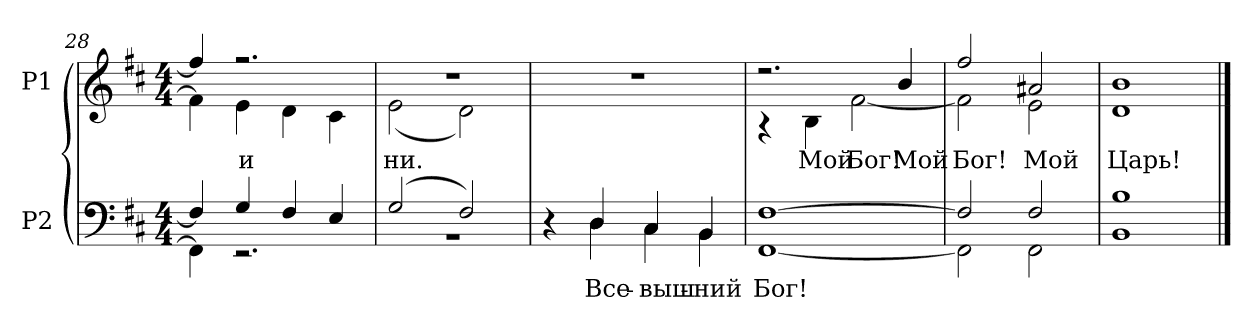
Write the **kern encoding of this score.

**kern	**text	**kern	**text
*part2	*part2	*part1	*part1
*staff2	*staff2	*staff1	*staff1
*I"P2	*	*I"P1	*
*clefF4	*	*clefG2	*
*k[f#c#]	*	*k[f#c#]	*
*b:	*	*b:	*
*M4/4	*	*M4/4	*
=28	=28	=28	=28
*^	*	*^	*
4F#i/]	4FF#i\]	.	4ff#i/]	4f#i\]	.
!	!	!	!	!	!LO:LY:b:color=#000000
4Gi/	2.r	.	2.r	4ei\	и
4F#i/	.	.	.	4di\	.
4Ei/	.	.	.	4c#i\	.
!!LO:LB:g=z	!!
=29	=29	=29	=29	=29	=29
!	!	!	!	!	!LO:LY:b:color=#000000
(2Gi/	1r	.	1r	(2ei\	-ни.
2F#i/)	.	.	.	2di\)	.
*	*	*	*v	*v	*
=30	=30	=30	=30	=30
4r	4ryy	.	1r	.
!	!	!LO:LY:a:color=#000000	!	!
4Di/	4Di\	Все-	.	.
!	!	!LO:LY:a:color=#000000	!	!
4C#i/	4C#i\	-выш-	.	.
!	!	!LO:LY:a:color=#000000	!	!
4BBi/	4BBi\	-ний	.	.
=31	=31	=31	=31	=31
!	!	!LO:LY:a:color=#000000	!	!
*	*	*	*^	*
[>1F#i	[<1FF#i	Бог!	2.r	4r	.
!	!	!	!	!	!LO:LY:b:color=#000000
.	.	.	.	4Bi\	Мой
!	!	!	!	!	!LO:LY:b:color=#000000
.	.	.	.	[<2f#i\	Бог!
!	!	!	!	!	!LO:LY:b:color=#000000
.	.	.	4bi/	.	Мой
=32	=32	=32	=32	=32	=32
!	!	!	!	!	!LO:LY:b:color=#000000
2F#i/]	2FF#i\]	.	2ff#i/	2f#i\]	Бог!
!	!	!	!	!	!LO:LY:b:color=#000000
2F#i/	2FF#i\	.	2a#Xi/	2ei\	Мой
=33	=33	=33	=33	=33	=33
!	!	!	!	!	!LO:LY:b:color=#000000
1Bi	1BBi	.	1bi	1di	Царь!
*v	*v	*	*	*	*
*	*	*v	*v	*
==	==	==	==
*-	*-	*-	*-
